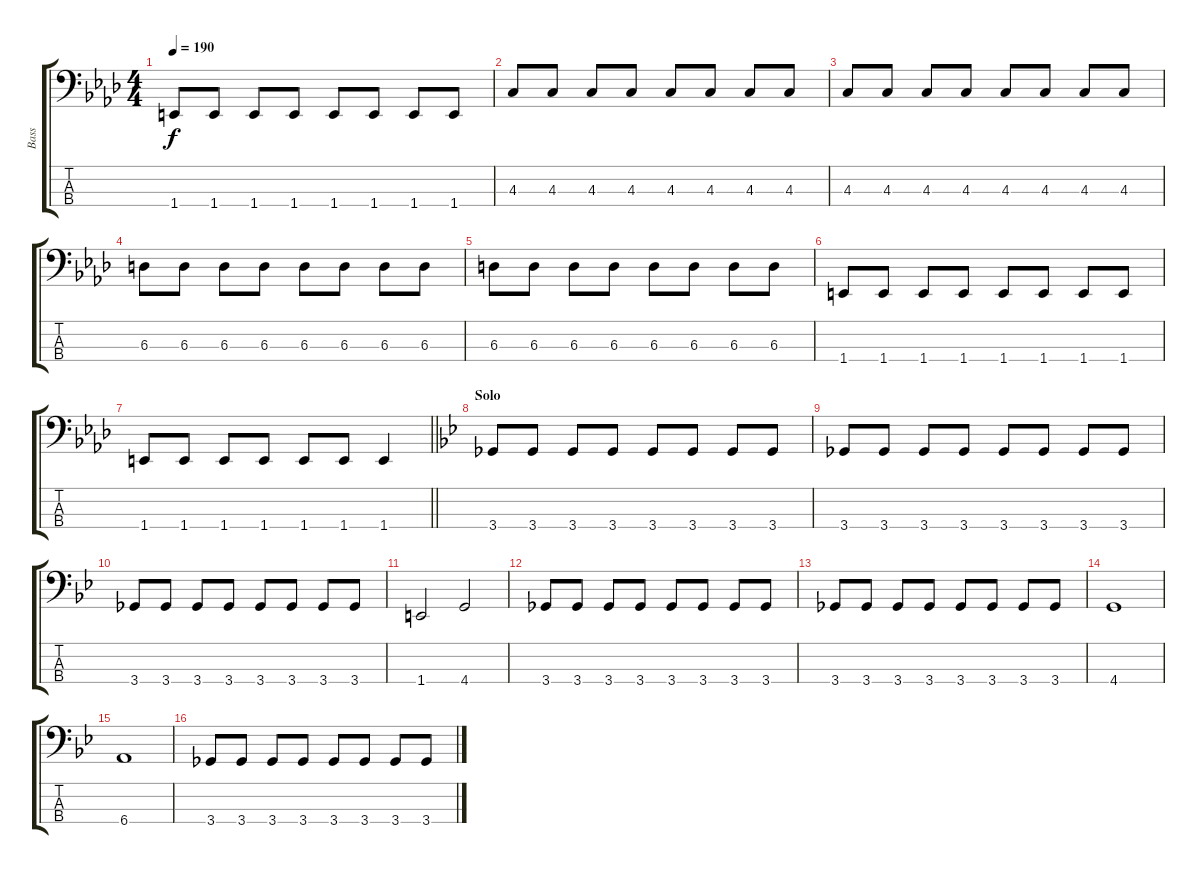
\track ("Bass" "Bass") {instrument electricbassfinger}
\staff {score tabs}
\tuning (Gb2 Db2 Ab1 Eb1) {hide}
\ts (4 4)
\tempo 190
\clef f4
\ks fminor
1.4.8{dy f} 1.4.8 1.4.8 1.4.8 1.4.8 1.4.8 1.4.8 1.4.8 |
4.3.8 4.3.8 4.3.8 4.3.8 4.3.8 4.3.8 4.3.8 4.3.8 |
4.3.8 4.3.8 4.3.8 4.3.8 4.3.8 4.3.8 4.3.8 4.3.8 |
6.3.8 6.3.8 6.3.8 6.3.8 6.3.8 6.3.8 6.3.8 6.3.8 |
6.3.8 6.3.8 6.3.8 6.3.8 6.3.8 6.3.8 6.3.8 6.3.8 |
1.4.8 1.4.8 1.4.8 1.4.8 1.4.8 1.4.8 1.4.8 1.4.8 |
\barLineRight lightlight
1.4.8 1.4.8 1.4.8 1.4.8 1.4.8 1.4.8 1.4.4 |
\section ("" "Solo")
\ks gminor
3.4.8 3.4.8 3.4.8 3.4.8 3.4.8 3.4.8 3.4.8 3.4.8 |
3.4.8 3.4.8 3.4.8 3.4.8 3.4.8 3.4.8 3.4.8 3.4.8 |
3.4.8 3.4.8 3.4.8 3.4.8 3.4.8 3.4.8 3.4.8 3.4.8 |
1.4.2 4.4.2 |
3.4.8 3.4.8 3.4.8 3.4.8 3.4.8 3.4.8 3.4.8 3.4.8 |
3.4.8 3.4.8 3.4.8 3.4.8 3.4.8 3.4.8 3.4.8 3.4.8 |
4.4.1 |
6.4.1 |
3.4.8 3.4.8 3.4.8 3.4.8 3.4.8 3.4.8 3.4.8 3.4.8
